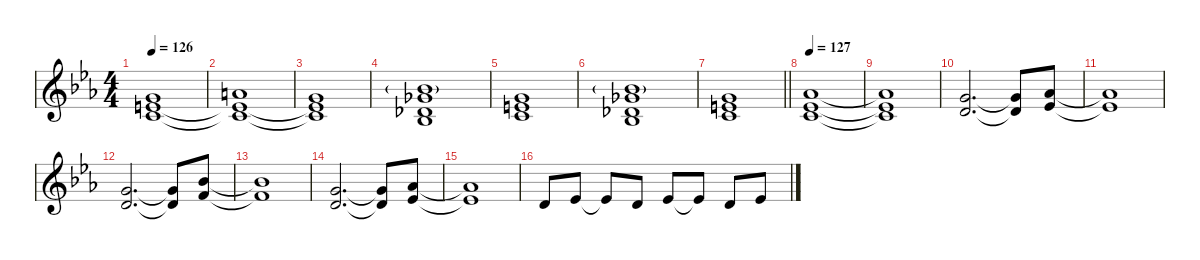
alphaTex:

\defaultSystemsLayout 4
\hideDynamics
\bracketExtendMode nobrackets
\singleTrackTrackNamePolicy hidden
\multiTrackTrackNamePolicy hidden
\firstSystemTrackNameMode fullname
\firstSystemTrackNameOrientation horizontal
\otherSystemsTrackNameOrientation horizontal
\track ("Synth" "vln.") {instrument stringensemble1}
\staff {score}
\tuning (E4 C4 G3 C3 G2 C2)
\ts (4 4)
\tempo 126
\clef g2
\ks cminor
(3.1{acc forcenatural} 4.2{acc forcenatural} 5.3{acc forcenatural}).1{dy f} |
(5.1{acc forcenatural} 4.2{t acc forcenatural} 5.3{t acc forcenatural}).1 |
(3.1{acc forcenatural} 4.2{t acc forcenatural} 5.3{t acc forcenatural}).1 |
(6.1{g acc b} 6.2{acc b} 6.3{acc b} 10.4{acc b}).1 |
(0.1{acc forcenatural} 7.2{acc forcenatural} 5.3{acc forcenatural}).1 |
(6.1{g acc b} 6.2{acc b} 6.3{acc b} 10.4{acc b}).1 |
\barLineRight lightlight
(0.1{acc forcenatural} 7.2{acc forcenatural} 5.3{acc forcenatural}).1 |
\tempo 127
(4.1{acc b} 3.2{acc b} 5.3{acc forcenatural}).1 |
(4.1{t acc b} 3.2{t acc b} 5.3{t acc forcenatural}).1 |
(3.1{acc forcenatural} 2.2{acc forcenatural}).2{d} (3.1{t acc forcenatural} 2.2{t acc forcenatural}).8 (4.1{acc b} 3.2{acc b}).8 |
(4.1{t acc b} 3.2{t acc b}).1 |
(3.1{acc forcenatural} 2.2{acc forcenatural}).2{d} (3.1{t acc forcenatural} 2.2{t acc forcenatural}).8 (6.1{acc b} 5.2{acc forcenatural}).8 |
(6.1{t acc b} 5.2{t acc forcenatural}).1 |
(3.1{acc forcenatural} 2.2{acc forcenatural}).2{d} (3.1{t acc forcenatural} 2.2{t acc forcenatural}).8 (4.1{acc b} 3.2{acc b}).8 |
(4.1{t acc b} 3.2{t acc b}).1 |
2.2{acc forcenatural}.8 3.2{acc b}.8 3.2{t acc b}.8 2.2{acc forcenatural}.8 3.2{acc b}.8 3.2{t acc b}.8 2.2{acc forcenatural}.8 3.2{acc b}.8
